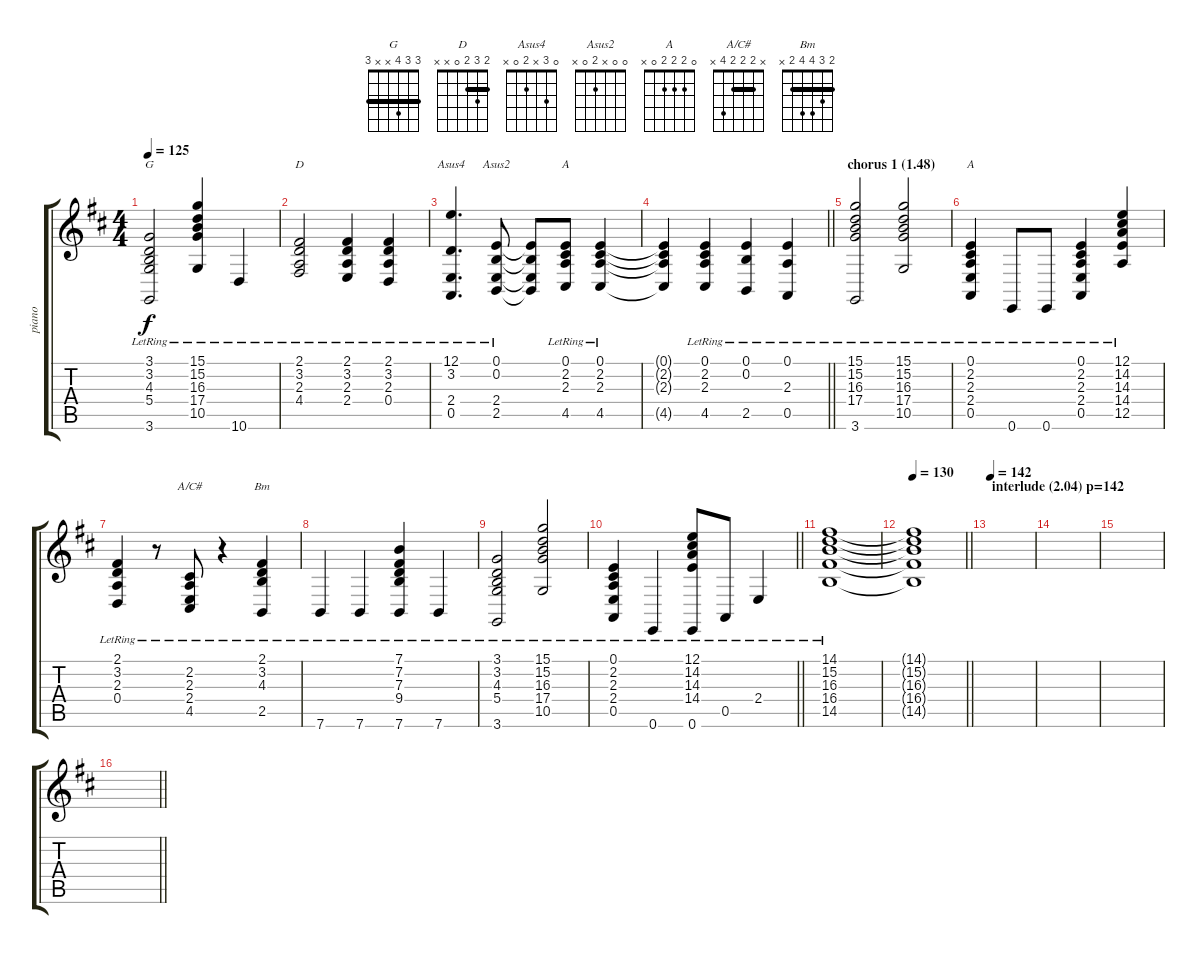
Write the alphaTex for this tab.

\track ("piano" "piano") {instrument brightacousticpiano}
\staff {score tabs}
\tuning (E4 B3 G3 D3 A2 E2) {hide}
\chord ("G" 3 3 4 x x 3) {barre 3}
\chord ("D" 2 3 2 0 x x) {barre 2}
\chord ("Asus4" 0 3 x 2 0 x)
\chord ("Asus2" 0 0 x 2 0 x)
\chord ("A" x 2 x 2 0 x) {barre 2}
\chord ("A" 0 2 2 2 0 x)
\chord ("A/C#" x 2 2 2 4 x) {barre 2}
\chord ("Bm" 2 3 4 4 2 x) {barre 2}
\ts (4 4)
\tempo 125
\clef g2
\ks d
(3.1{lr} 3.2{lr} 4.3{lr} 5.4{lr} 3.6{lr}).2{ch "G" dy f} (15.1{lr} 15.2{lr} 16.3{lr} 17.4{lr} 10.5{lr}).4 10.6{lr}.4 |
(2.1{lr} 3.2{lr} 2.3{lr} 4.4{lr}).2{ch "D"} (2.1{lr} 3.2{lr} 2.3{lr} 2.4{lr}).4 (2.1{lr} 3.2{lr} 2.3{lr} 0.4{lr}).4 |
(12.1{lr} 3.2{lr} 2.4{lr} 0.5{lr}).4{d ch "Asus4"} (0.1{lr} 0.2{lr} 2.4{lr} 2.5{lr}).8{ch "Asus2"} (0.1{t} 0.2{t} 2.4{t} 2.5{t}).8 (0.1{lr} 2.2{lr} 2.3{lr} 4.5{lr}).8{ch "A"} (0.1{lr} 2.2{lr} 2.3{lr} 4.5{lr}).4 |
\barLineRight lightlight
(0.1{t} 2.2{t} 2.3{t} 4.5{t}).4 (0.1{lr} 2.2{lr} 2.3{lr} 4.5{lr}).4 (0.1{lr} 0.2{lr} 2.5{lr}).4 (0.1{lr} 2.3{lr} 0.5{lr}).4 |
\section ("" "chorus 1 (1.48)")
(15.1{lr} 15.2{lr} 16.3{lr} 17.4{lr} 3.6{lr}).2 (15.1{lr} 15.2{lr} 16.3{lr} 17.4{lr} 10.5{lr}).2 |
(0.1{lr} 2.2{lr} 2.3{lr} 2.4{lr} 0.5{lr}).4{ch "A"} 0.6{lr}.8 0.6{lr}.8 (0.1{lr} 2.2{lr} 2.3{lr} 2.4{lr} 0.5{lr}).4 (12.1{lr} 14.2{lr} 14.3{lr} 14.4{lr} 12.5{lr}).4 |
(2.1{lr} 3.2{lr} 2.3{lr} 0.4{lr}).4 r.8 (2.2{lr} 2.3{lr} 2.4{lr} 4.5{lr}).8{ch "A/C#"} r.4 (2.1{lr} 3.2{lr} 4.3{lr} 2.5{lr}).4{ch "Bm"} |
7.6{lr}.4 7.6{lr}.4 (7.1{lr} 7.2{lr} 7.3{lr} 9.4{lr} 7.6{lr}).4 7.6{lr}.4 |
(3.1{lr} 3.2{lr} 4.3{lr} 5.4{lr} 3.6{lr}).2 (15.1{lr} 15.2{lr} 16.3{lr} 17.4{lr} 10.5{lr}).2 |
\barLineRight lightlight
(0.1{lr} 2.2{lr} 2.3{lr} 2.4{lr} 0.5{lr}).4 0.6{lr}.4 (12.1{lr} 14.2{lr} 14.3{lr} 14.4{lr} 0.6{lr}).8 0.5{lr}.8 2.4{lr}.4 |
(14.1{lr} 15.2{lr} 16.3{lr} 16.4{lr} 14.5{lr}).1 |
\tempo 130
\barLineRight lightlight
(14.1{t} 15.2{t} 16.3{t} 16.4{t} 14.5{t}).1 |
\section ("" "interlude (2.04) p=142")
\tempo 142
|
|
|
\barLineRight lightlight
